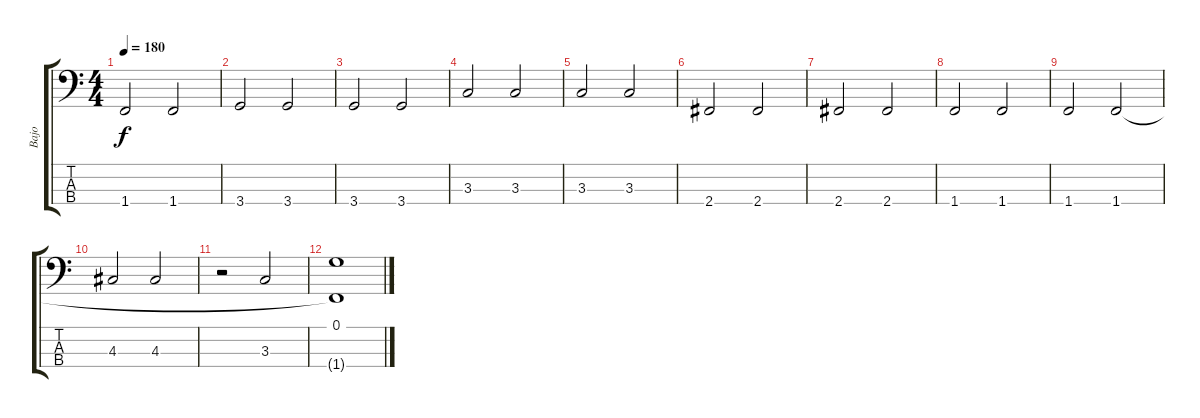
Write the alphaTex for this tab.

\track ("Bajo" "Bajo") {instrument electricbassfinger}
\staff {score tabs}
\tuning (G2 D2 A1 E1) {hide}
\ts (4 4)
\tempo 180
\clef f4
\ks c
1.4.2{dy f} 1.4.2 |
3.4.2 3.4.2 |
3.4.2 3.4.2 |
3.3.2 3.3.2 |
3.3.2 3.3.2 |
2.4.2 2.4.2 |
2.4.2 2.4.2 |
1.4.2 1.4.2 |
1.4.2 1.4.2 |
4.3.2 4.3.2 |
r.2 3.3.2 |
(0.1 1.4{t}).1
